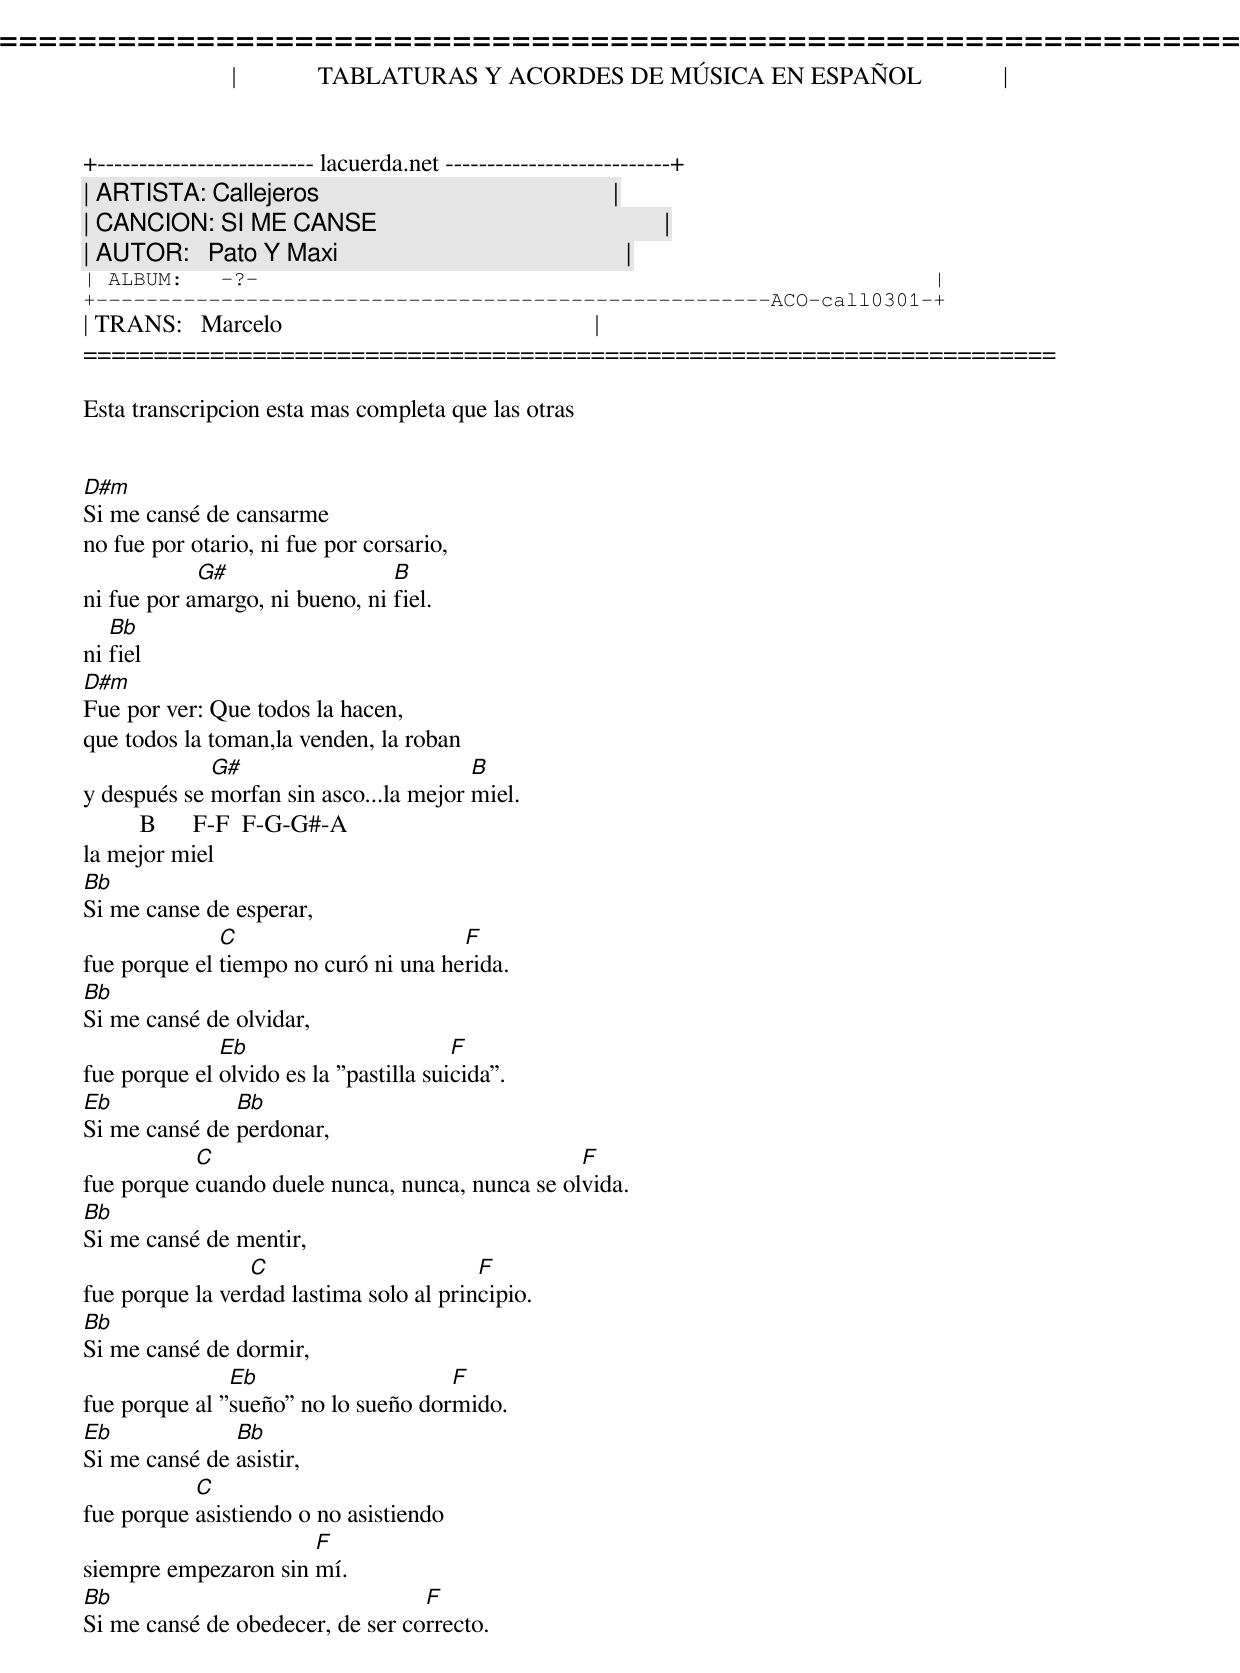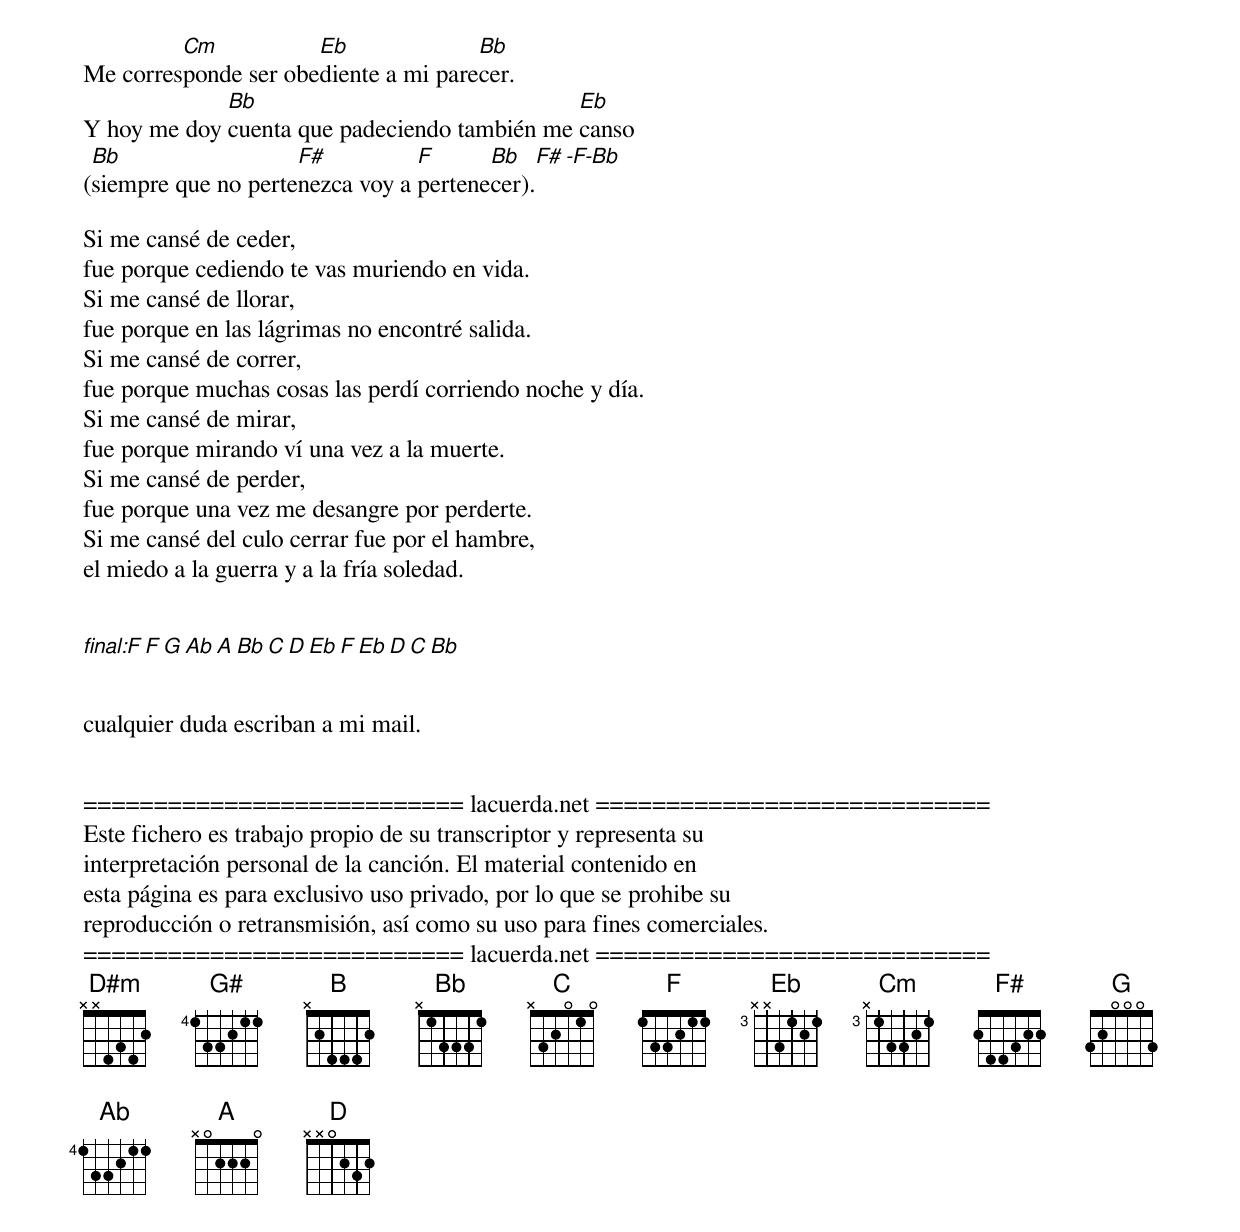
=====================================================================
|             TABLATURAS Y ACORDES DE MÚSICA EN ESPAÑOL             |
+-------------------------- lacuerda.net ---------------------------+
| ARTISTA: Callejeros                                               |
| CANCION: SI ME CANSE                                              |
| AUTOR:   Pato Y Maxi                                              |
| ALBUM:   -?-                                                      |
+------------------------------------------------------ACO-call0301-+
| TRANS:   Marcelo                                                  |
=====================================================================

Esta transcripcion esta mas completa que las otras


D#m
Si me cansé de cansarme
no fue por otario, ni fue por corsario,
            G#                  B
ni fue por amargo, ni bueno, ni fiel.
   Bb
ni fiel
D#m
Fue por ver: Que todos la hacen,
que todos la toman,la venden, la roban
             G#                         B
y después se morfan sin asco...la mejor miel.
         B      F-F  F-G-G#-A
la mejor miel
Bb
Si me canse de esperar,
              C                       F
fue porque el tiempo no curó ni una herida.
Bb
Si me cansé de olvidar,
              Eb                         F
fue porque el olvido es la ''pastilla suicida''.
Eb             Bb
Si me cansé de perdonar,
           C                                     F
fue porque cuando duele nunca, nunca, nunca se olvida.
Bb
Si me cansé de mentir,
                 C                       F
fue porque la verdad lastima solo al principio.
Bb
Si me cansé de dormir,
                Eb                     F
fue porque al ''sueño'' no lo sueño dormido.
Eb             Bb
Si me cansé de asistir,
           C
fue porque asistiendo o no asistiendo
                      F
siempre empezaron sin mí.
Bb                                F
Si me cansé de obedecer, de ser correcto.
         Cm           Eb              Bb
Me corresponde ser obediente a mi parecer.
             Bb                               Eb
Y hoy me doy cuenta que padeciendo también me canso
 Bb                  F#          F      Bb    F# -F-Bb
(siempre que no pertenezca voy a pertenecer).

Si me cansé de ceder,
fue porque cediendo te vas muriendo en vida.
Si me cansé de llorar,
fue porque en las lágrimas no encontré salida.
Si me cansé de correr,
fue porque muchas cosas las perdí corriendo noche y día.
Si me cansé de mirar,
fue porque mirando ví una vez a la muerte.
Si me cansé de perder,
fue porque una vez me desangre por perderte.
Si me cansé del culo cerrar fue por el hambre,
el miedo a la guerra y a la fría soledad.


final:F F G Ab A Bb C D Eb F Eb D C Bb


cualquier duda escriban a mi mail.


=========================== lacuerda.net ============================
Este fichero es trabajo propio de su transcriptor y representa su
interpretación personal de la canción. El material contenido en
esta página es para exclusivo uso privado, por lo que se prohibe su
reproducción o retransmisión, así como su uso para fines comerciales.
=========================== lacuerda.net ============================
